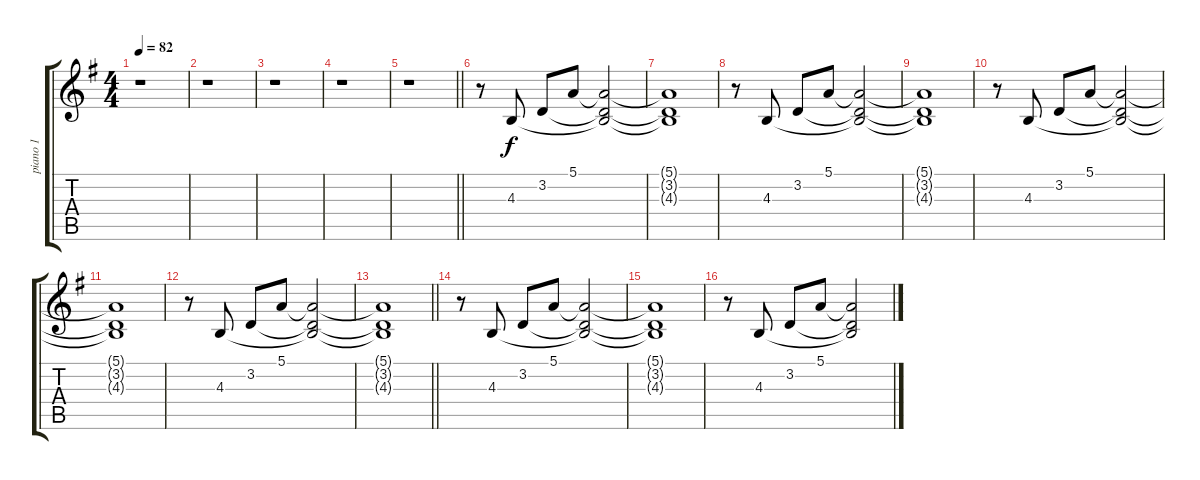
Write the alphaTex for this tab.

\track ("piano 1" "piano 1") {instrument celesta}
\staff {score tabs}
\tuning (E4 B3 G3 D3 A2 E2) {hide}
\ts (4 4)
\tempo 82
\clef g2
\ks g
r.1{dy f} |
r.1 |
r.1 |
r.1 |
\barLineRight lightlight
r.1 |
r.8 4.3.8 3.2.8 5.1.8 (5.1{t} 3.2{t} 4.3{t}).2 |
(5.1{t} 3.2{t} 4.3{t}).1 |
r.8 4.3.8 3.2.8 5.1.8 (5.1{t} 3.2{t} 4.3{t}).2 |
(5.1{t} 3.2{t} 4.3{t}).1 |
r.8 4.3.8 3.2.8 5.1.8 (5.1{t} 3.2{t} 4.3{t}).2 |
(5.1{t} 3.2{t} 4.3{t}).1 |
r.8 4.3.8 3.2.8 5.1.8 (5.1{t} 3.2{t} 4.3{t}).2 |
\barLineRight lightlight
(5.1{t} 3.2{t} 4.3{t}).1 |
r.8 4.3.8 3.2.8 5.1.8 (5.1{t} 3.2{t} 4.3{t}).2 |
(5.1{t} 3.2{t} 4.3{t}).1 |
r.8 4.3.8 3.2.8 5.1.8 (5.1{t} 3.2{t} 4.3{t}).2
